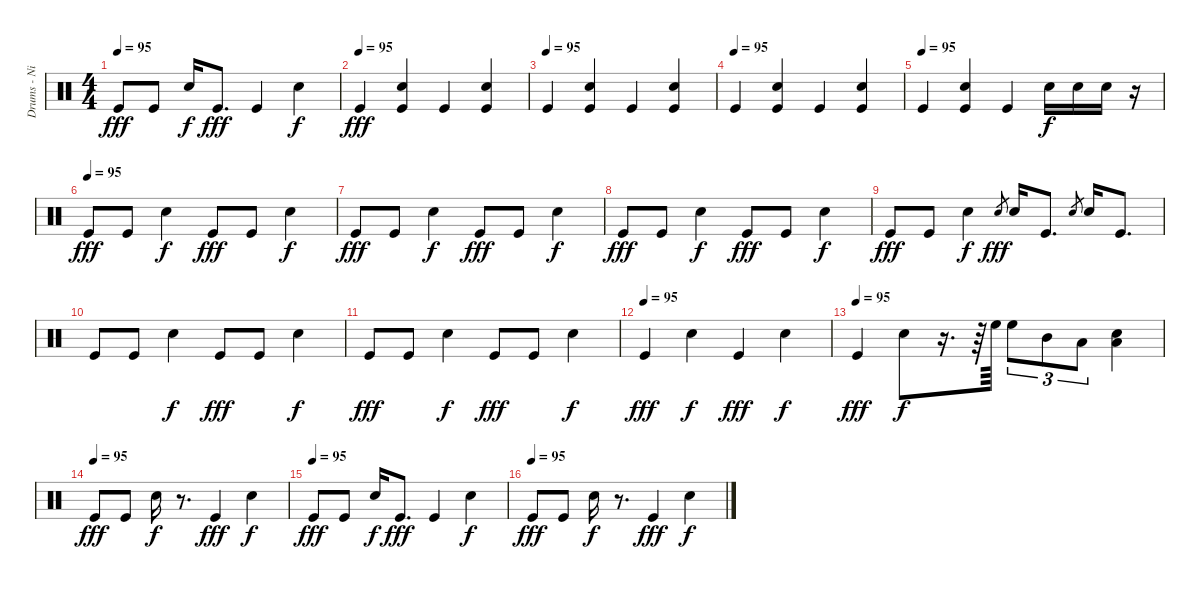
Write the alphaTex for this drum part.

\track ("Drums - Nick Manson" "Drums - Ni") {instrument percussion}
\staff {score}
\articulation defaults
\ts (4 4)
\tempo 95
\clef neutral
\ks c "Kick (hit)".8{dy fff} "Kick (hit)".8 "Snare (hit) 2".16{dy f} "Kick (hit)".8{d dy fff} "Kick (hit)".4 "Snare (hit) 2".4{dy f}
|
\tempo (95)
"Kick (hit)".4{dy fff} ("Snare (hit) 2" "Kick (hit)").4 "Kick (hit)".4 ("Snare (hit) 2" "Kick (hit)").4 |
\tempo (95)
"Kick (hit)".4 ("Snare (hit) 2" "Kick (hit)").4 "Kick (hit)".4 ("Snare (hit) 2" "Kick (hit)").4 |
\tempo (95)
"Kick (hit)".4 ("Snare (hit) 2" "Kick (hit)").4 "Kick (hit)".4 ("Snare (hit) 2" "Kick (hit)").4 |
\tempo (95)
"Kick (hit)".4 ("Snare (hit) 2" "Kick (hit)").4 "Kick (hit)".4 "Snare (hit) 2".16{dy f} "Snare (hit) 2".16 "Snare (hit) 2".16 r.16 |
\tempo (95)
"Kick (hit)".8{dy fff} "Kick (hit)".8 "Snare (hit) 2".4{dy f} "Kick (hit)".8{dy fff} "Kick (hit)".8 "Snare (hit) 2".4{dy f} |
"Kick (hit)".8{dy fff} "Kick (hit)".8 "Snare (hit) 2".4{dy f} "Kick (hit)".8{dy fff} "Kick (hit)".8 "Snare (hit) 2".4{dy f} |
"Kick (hit)".8{dy fff} "Kick (hit)".8 "Snare (hit) 2".4{dy f} "Kick (hit)".8{dy fff} "Kick (hit)".8 "Snare (hit) 2".4{dy f} |
"Kick (hit)".8{dy fff} "Kick (hit)".8 "Snare (hit) 2".4{dy f} "Snare (hit) 2".8{gr dy fff} "Snare (hit) 2".16 "Kick (hit)".8{d} "Snare (hit) 2".8{gr} "Snare (hit) 2".16 "Kick (hit)".8{d} |
"Kick (hit)".8 "Kick (hit)".8 "Snare (hit) 2".4{dy f} "Kick (hit)".8{dy fff} "Kick (hit)".8 "Snare (hit) 2".4{dy f} |
"Kick (hit)".8{dy fff} "Kick (hit)".8 "Snare (hit) 2".4{dy f} "Kick (hit)".8{dy fff} "Kick (hit)".8 "Snare (hit) 2".4{dy f} |
\tempo (95)
"Kick (hit)".4{dy fff} "Snare (hit) 2".4{dy f} "Kick (hit)".4{dy fff} "Snare (hit) 2".4{dy f} |
\tempo (95)
"Kick (hit)".4{dy fff} "Snare (hit) 2".8{dy f} r.16{d} r.64 "High Floor Tom (hit)".64 "High Floor Tom (hit)".8{tu (3 2)} "Mid Tom (hit)".8{tu (3 2)} "Low Tom (hit)".8{tu (3 2)} ("Low Floor Tom (hit)" "Snare (hit) 2").4 |
\tempo (95)
"Kick (hit)".8{dy fff} "Kick (hit)".8 "Snare (hit) 2".16{dy f} r.8{d} "Kick (hit)".4{dy fff} "Snare (hit) 2".4{dy f} |
\tempo (95)
"Kick (hit)".8{dy fff} "Kick (hit)".8 "Snare (hit) 2".16{dy f} "Kick (hit)".8{d dy fff} "Kick (hit)".4 "Snare (hit) 2".4{dy f} |
\tempo (95)
"Kick (hit)".8{dy fff} "Kick (hit)".8 "Snare (hit) 2".16{dy f} r.8{d} "Kick (hit)".4{dy fff} "Snare (hit) 2".4{dy f}
